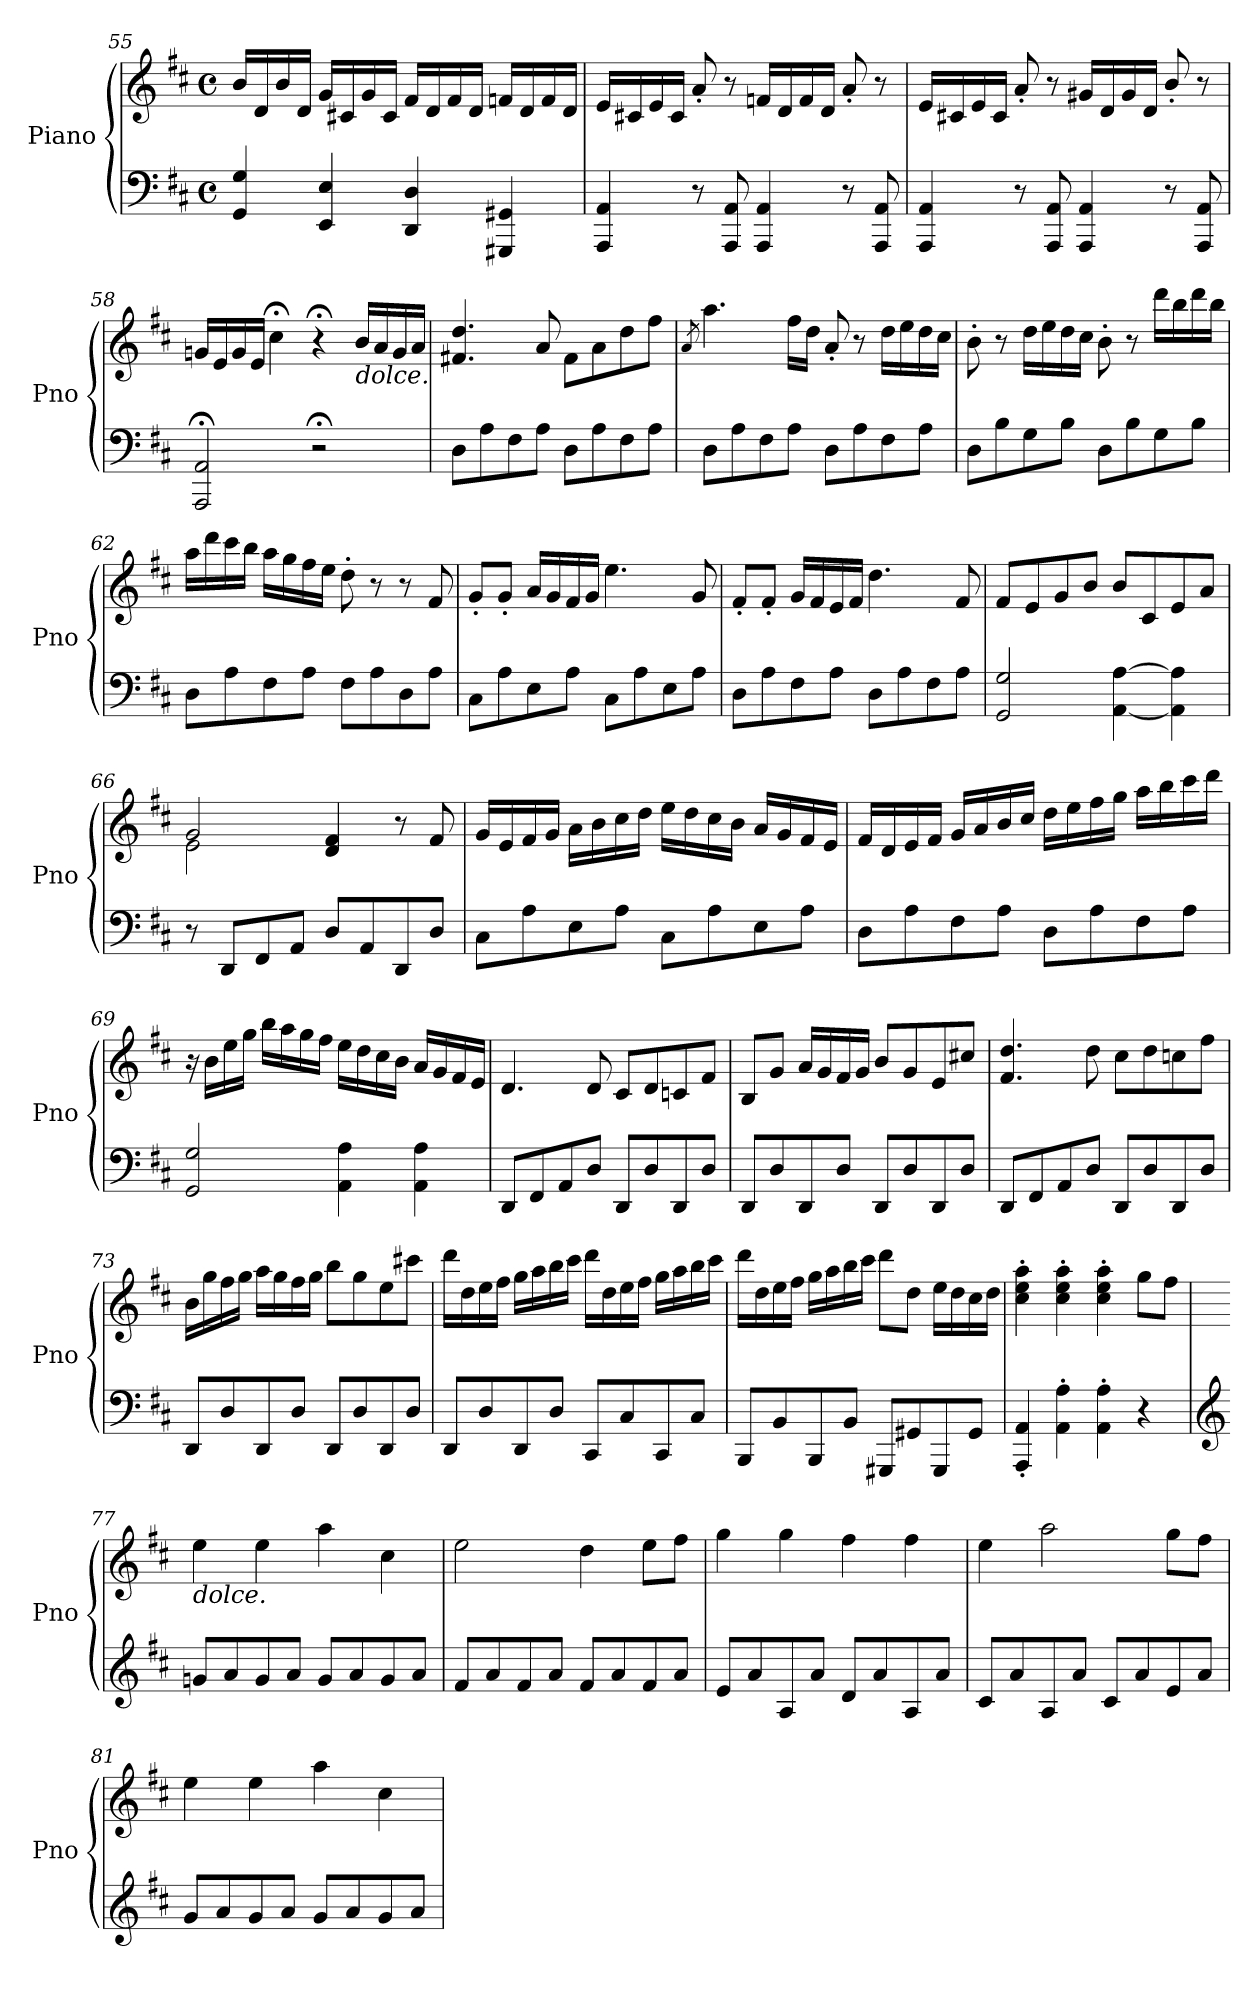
**kern	**kern
*part1	*part1
*staff2	*staff1
*I"Piano	*
*I'Pno	*
*clefF4	*clefG2
*k[f#c#]	*k[f#c#]
*M4/4	*M4/4
*met(c)	*met(c)
=55	=55
4GG/ 4G/	16b/LL
.	16d/
.	16b/
.	16d/JJ
4EE/ 4E/	16g/LL
.	16c#X/
.	16g/
.	16c#/JJ
4DD/ 4D/	16f#/LL
.	16d/
.	16f#/
.	16d/JJ
4GGG#X/ 4GG#X/	16fn/LL
.	16d/
.	16f/
.	16d/JJ
=56	=56
4AAA/ 4AA/	16e/LL
.	16c#X/
.	16e/
.	16c#/JJ
8r	8a'/
8AAA/ 8AA/	8r
4AAA/ 4AA/	16fn/LL
.	16d/
.	16f/
.	16d/JJ
8r	8a'/
8AAA/ 8AA/	8r
!!LO:LB:g=z
=57	=57
4AAA/ 4AA/	16e/LL
.	16c#X/
.	16e/
.	16c#/JJ
8r	8a'/
8AAA/ 8AA/	8r
4AAA/ 4AA/	16g#X/LL
.	16d/
.	16g#/
.	16d/JJ
8r	8b'/
8AAA/ 8AA/	8r
=58	=58
2AAA/;< 2AA/;<	16gn/LL
.	16e/
.	16g/
.	16e/JJ
.	4cc#;<\
2r;<	4r;<
!	!LO:TX:b:i:t=dolce.
.	16b/LL
.	16a/
.	16g/
.	16a/JJ
=59	=59
8D\L	4.f#X/ 4.dd/
8A\	.
8F#\	.
8A\J	8a/
8D\L	8f#\L
8A\	8a\
8F#\	8dd\
8A\J	8ff#\J
=60	=60
.	8qa/
8D\L	4.aa\
8A\	.
8F#\	.
8A\J	16ff#\LL
.	16dd\JJ
8D\L	8a'/
8A\	8r
8F#\	16dd\LL
.	16ee\
8A\J	16dd\
.	16cc#\JJ
!!LO:LB:g=z
=61	=61
8D\L	8b'\
8B\	8r
8G\	16dd\LL
.	16ee\
8B\J	16dd\
.	16cc#\JJ
8D\L	8b'\
8B\	8r
8G\	16ddd\LL
.	16bb\
8B\J	16ddd\
.	16bb\JJ
=62	=62
8D\L	16aa\LL
.	16ddd\
8A\	16ccc#\
.	16bb\JJ
8F#\	16aa\LL
.	16gg\
8A\J	16ff#\
.	16ee\JJ
8F#\L	8dd'\
8A\	8r
8D\	8r
8A\J	8f#/
=63	=63
8C#\L	8g'/L
8A\	8g'/J
8E\	16a/LL
.	16g/
8A\J	16f#/
.	16g/JJ
8C#\L	4.ee\
8A\	.
8E\	.
8A\J	8g/
!!LO:LB:g=z
=64	=64
8D\L	8f#'/L
8A\	8f#'/J
8F#\	16g/LL
.	16f#/
8A\J	16e/
.	16f#/JJ
8D\L	4.dd\
8A\	.
8F#\	.
8A\J	8f#/
=65	=65
2GG/ 2G/	8f#/L
.	8e/
.	8g/
.	8b/J
[4AA\ [4A\	8b/L
.	8c#/
4AA\] 4A\]	8e/
.	8a/J
=66	=66
*	*^
8r	2g/	2e\
8DD/L	.	.
8FF#/	.	.
8AA/J	.	.
8D/L	4d/ 4f#/	2ryy
8AA/	.	.
8DD/	8r	.
8D/J	8f#/	.
*	*v	*v
=67	=67
8C#\L	16g/LL
.	16e/
8A\	16f#/
.	16g/JJ
8E\	16a\LL
.	16b\
8A\J	16cc#\
.	16dd\JJ
8C#\L	16ee\LL
.	16dd\
8A\	16cc#\
.	16b\JJ
8E\	16a/LL
.	16g/
8A\J	16f#/
.	16e/JJ
!!LO:PB:g=z
=68	=68
8D\L	16f#/LL
.	16d/
8A\	16e/
.	16f#/JJ
8F#\	16g/LL
.	16a/
8A\J	16b/
.	16cc#/JJ
8D\L	16dd\LL
.	16ee\
8A\	16ff#\
.	16gg\JJ
8F#\	16aa\LL
.	16bb\
8A\J	16ccc#\
.	16ddd\JJ
=69	=69
2GG/ 2G/	16r
.	16b\LL
.	16ee\
.	16gg\JJ
.	16bb\LL
.	16aa\
.	16gg\
.	16ff#\JJ
4AA\ 4A\	16ee\LL
.	16dd\
.	16cc#\
.	16b\JJ
4AA\ 4A\	16a/LL
.	16g/
.	16f#/
.	16e/JJ
=70	=70
8DD/L	4.d/
8FF#/	.
8AA/	.
8D/J	8d/
8DD/L	8c#/L
8D/	8d/
8DD/	8cn/
8D/J	8f#/J
!!LO:LB:g=z
=71	=71
8DD/L	8B/L
8D/	8g/J
8DD/	16a/LL
.	16g/
8D/J	16f#/
.	16g/JJ
8DD/L	8b/L
8D/	8g/
8DD/	8e/
8D/J	8cc#X/J
=72	=72
8DD/L	4.f#/ 4.dd/
8FF#/	.
8AA/	.
8D/J	8dd\
8DD/L	8cc#\L
8D/	8dd\
8DD/	8ccn\
8D/J	8ff#\J
=73	=73
8DD/L	16b\LL
.	16gg\
8D/	16ff#\
.	16gg\JJ
8DD/	16aa\LL
.	16gg\
8D/J	16ff#\
.	16gg\JJ
8DD/L	8bb\L
8D/	8gg\
8DD/	8ee\
8D/J	8ccc#X\J
=74	=74
8DD/L	16ddd\LL
.	16dd\
8D/	16ee\
.	16ff#\JJ
8DD/	16gg\LL
.	16aa\
8D/J	16bb\
.	16ccc#\JJ
8CC#/L	16ddd\LL
.	16dd\
8C#/	16ee\
.	16ff#\JJ
8CC#/	16gg\LL
.	16aa\
8C#/J	16bb\
.	16ccc#\JJ
!!LO:LB:g=z
=75	=75
8BBB/L	16ddd\LL
.	16dd\
8BB/	16ee\
.	16ff#\JJ
8BBB/	16gg\LL
.	16aa\
8BB/J	16bb\
.	16ccc#\JJ
8GGG#X/L	8ddd\L
8GG#X/	8dd\J
8GGG#/	16ee\LL
.	16dd\
8GG#/J	16cc#\
.	16dd\JJ
=76	=76
4AAA/' 4AA/'	4cc#\' 4ee\' 4aa\'
4AA\' 4A\'	4cc#\' 4ee\' 4aa\'
4AA\' 4A\'	4cc#\' 4ee\' 4aa\'
4r	8gg\L
.	8ff#\J
=77	=77
*clefG2	*
!	!LO:TX:b:i:t=dolce.
8gn/L	4ee\
8a/	.
8g/	4ee\
8a/J	.
8g/L	4aa\
8a/	.
8g/	4cc#\
8a/J	.
=78	=78
8f#/L	2ee\
8a/	.
8f#/	.
8a/J	.
8f#/L	4dd\
8a/	.
8f#/	8ee\L
8a/J	8ff#\J
!!LO:LB:g=z
=79	=79
8e/L	4gg\
8a/	.
8A/	4gg\
8a/J	.
8d/L	4ff#\
8a/	.
8A/	4ff#\
8a/J	.
=80	=80
8c#/L	4ee\
8a/	.
8A/	2aa\
8a/J	.
8c#/L	.
8a/	.
8e/	8gg\L
8a/J	8ff#\J
=81	=81
8g/L	4ee\
8a/	.
8g/	4ee\
8a/J	.
8g/L	4aa\
8a/	.
8g/	4cc#\
8a/J	.
=	=
*-	*-
